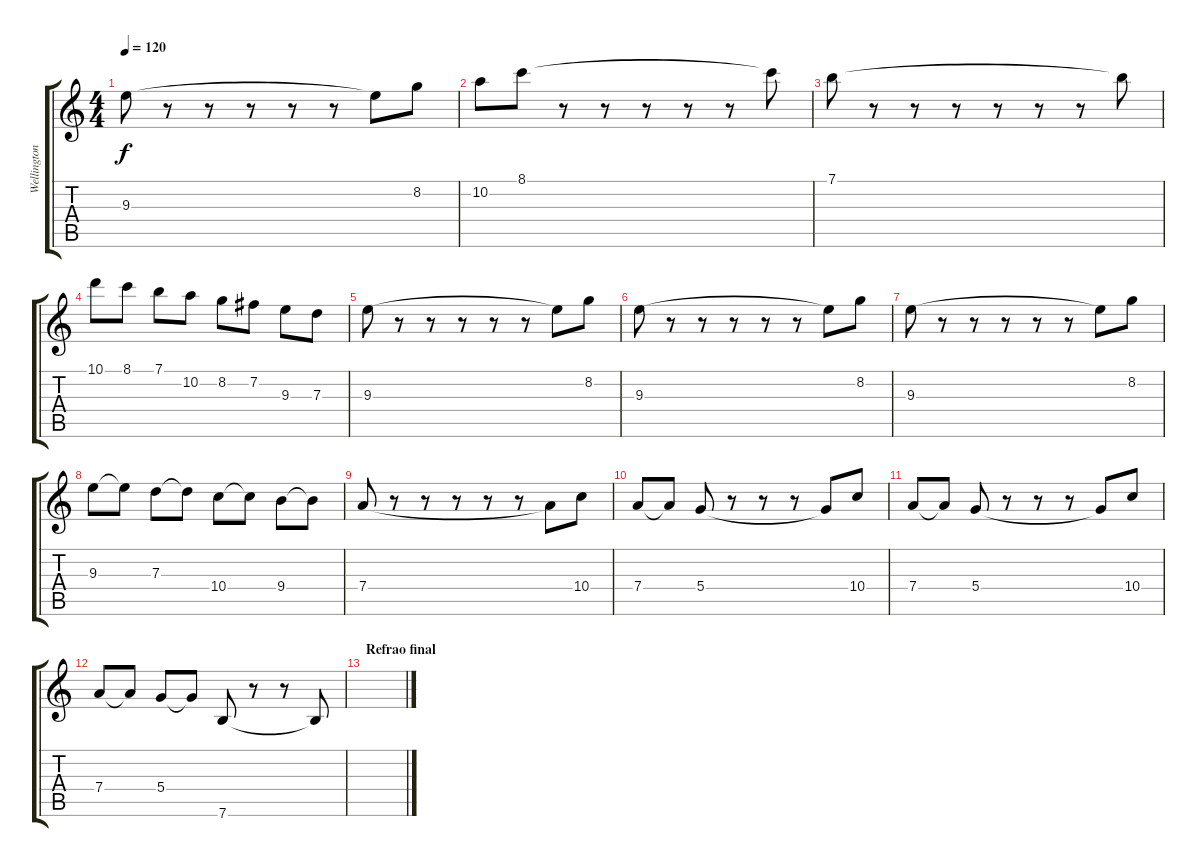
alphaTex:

\track ("Wellington Solo" "Wellington") {instrument overdrivenguitar}
\staff {score tabs}
\tuning (E4 B3 G3 D3 A2 E2) {hide}
\ts (4 4)
\tempo 120
\clef g2
\ks c
9.3.8{dy f} r.8 r.8 r.8 r.8 r.8 9.3{t}.8 8.2.8 |
10.2.8 8.1.8 r.8 r.8 r.8 r.8 r.8 8.1{t}.8 |
7.1.8 r.8 r.8 r.8 r.8 r.8 r.8 7.1{t}.8 |
10.1.8 8.1.8 7.1.8 10.2.8 8.2.8 7.2.8 9.3.8 7.3.8 |
9.3.8 r.8 r.8 r.8 r.8 r.8 9.3{t}.8 8.2.8 |
9.3.8 r.8 r.8 r.8 r.8 r.8 9.3{t}.8 8.2.8 |
9.3.8 r.8 r.8 r.8 r.8 r.8 9.3{t}.8 8.2.8 |
9.3.8 9.3{t}.8 7.3.8 7.3{t}.8 10.4.8 10.4{t}.8 9.4.8 9.4{t}.8 |
7.4.8 r.8 r.8 r.8 r.8 r.8 7.4{t}.8 10.4.8 |
7.4.8 7.4{t}.8 5.4.8 r.8 r.8 r.8 5.4{t}.8 10.4.8 |
7.4.8 7.4{t}.8 5.4.8 r.8 r.8 r.8 5.4{t}.8 10.4.8 |
7.4.8 7.4{t}.8 5.4.8 5.4{t}.8 7.6.8 r.8 r.8 7.6{t}.8 |
\section ("" "Refrao final")
